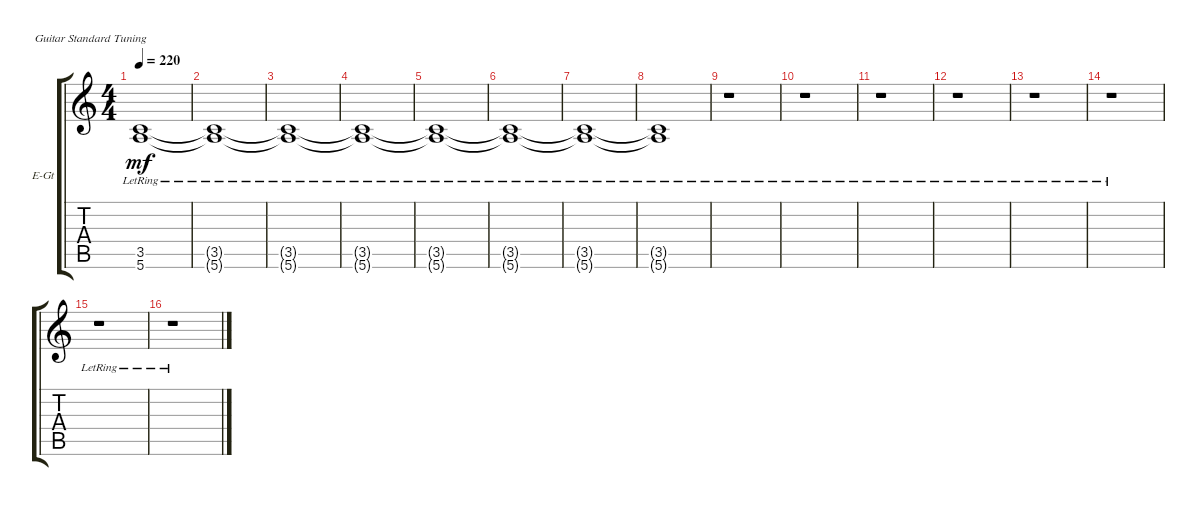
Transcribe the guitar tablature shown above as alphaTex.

\defaultSystemsLayout 4
\bracketExtendMode groupsimilarinstruments
\firstSystemTrackNameOrientation horizontal
\otherSystemsTrackNameOrientation horizontal
\track ("Scott" "E-Gt") {instrument electricguitarclean}
\staff {score tabs}
\tuning (E4 B3 G3 D3 A2 E2)
\ts (4 4)
\tempo 220
\clef g2
\ks c
(5.6{lr} 3.5{lr}).1{dy mf} |
(5.6{lr t} 3.5{lr t}).1 |
(5.6{lr t} 3.5{lr t}).1 |
(5.6{lr t} 3.5{lr t}).1 |
(5.6{lr t} 3.5{lr t}).1 |
(5.6{lr t} 3.5{lr t}).1 |
(5.6{lr t} 3.5{lr t}).1 |
(5.6{lr t} 3.5{lr t}).1 |
r.1 |
r.1 |
r.1 |
r.1 |
r.1 |
r.1 |
\scale
0.515494 r.1 |
\scale
0.48413 r.1
